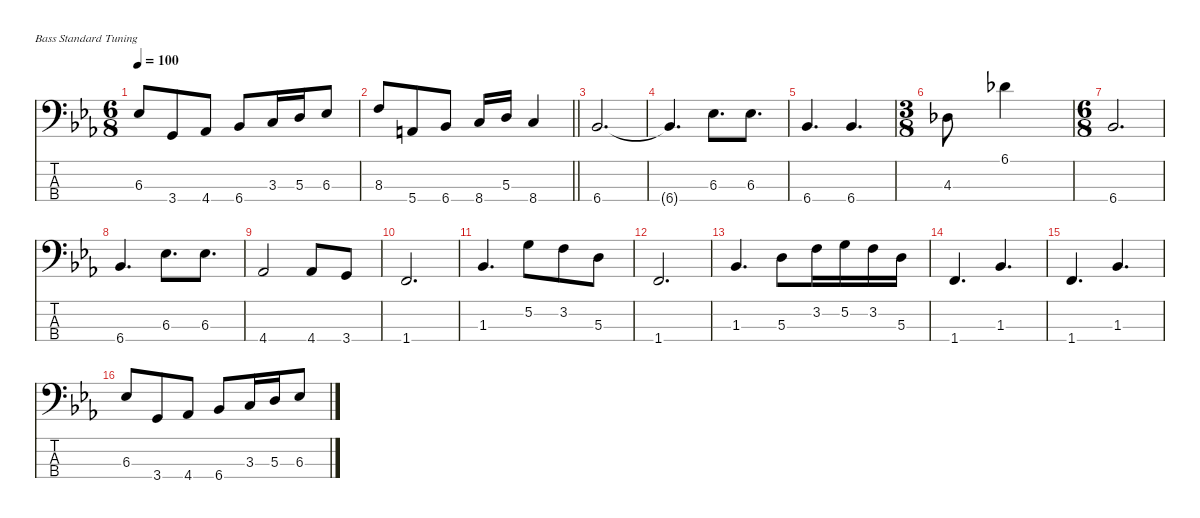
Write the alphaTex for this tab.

\defaultSystemsLayout 4
\hideDynamics
\bracketExtendMode nobrackets
\singleTrackTrackNamePolicy hidden
\multiTrackTrackNamePolicy hidden
\firstSystemTrackNameMode fullname
\otherSystemsTrackNameOrientation horizontal
\track ("BASS" "s.guit.") {instrument acousticguitarsteel}
\staff {score tabs}
\tuning (G2 D2 A1 E1)
\ts (6 8)
\tempo 100
\clef f4
\ks eb
6.3{acc b}.8{dy f beam Up} 3.4{acc forcenatural}.8{beam Up} 4.4{acc b}.8{beam Up} 6.4{acc b}.8{beam Up} 3.3{acc forcenatural}.16{beam Up} 5.3{acc forcenatural}.16{beam Up} 6.3{acc b}.8{beam Up} |
\barLineRight lightlight
8.3{acc forcenatural}.8{beam Up} 5.4{acc forcenatural}.8{beam Up} 6.4{acc b}.8{beam Up} 8.4{acc forcenatural}.16{beam Up} 5.3{acc forcenatural}.16{beam Up} 8.4{acc forcenatural}.4{beam Up} |
6.4{acc b}.2{d beam Up} |
6.4{t acc b}.4{d beam Up} 6.3{acc b}.8{d beam Down} 6.3{acc b}.8{d beam Down} |
6.4{acc b}.4{d beam Up} 6.4{acc b}.4{d beam Up} |
\ts (3 8)
\beaming (8 3)
4.3{acc b}.8{beam Down} 6.1{acc b}.4{beam Down} |
\ts (6 8)
\beaming (8 3 3)
6.4{acc b}.2{d beam Up} |
6.4{acc b}.4{d beam Up} 6.3{acc b}.8{d beam Down} 6.3{acc b}.8{d beam Down} |
4.4{acc b}.2{beam Up} 4.4{acc b}.8{beam Up} 3.4{acc forcenatural}.8{beam Up} |
1.4{acc forcenatural}.2{d beam Up} |
1.3{acc b}.4{d beam Up} 5.2{acc forcenatural}.8{beam Down} 3.2{acc forcenatural}.8{beam Down} 5.3{acc forcenatural}.8{beam Down} |
1.4{acc forcenatural}.2{d beam Up} |
1.3{acc b}.4{d beam Up} 5.3{acc forcenatural}.8{beam Down} 3.2{acc forcenatural}.16{beam Down} 5.2{acc forcenatural}.16{beam Down} 3.2{acc forcenatural}.16{beam Down} 5.3{acc forcenatural}.16{beam Down} |
1.4{acc forcenatural}.4{d beam Up} 1.3{acc b}.4{d beam Up} |
1.4{acc forcenatural}.4{d beam Up} 1.3{acc b}.4{d beam Up} |
6.3{acc b}.8{beam Up} 3.4{acc forcenatural}.8{beam Up} 4.4{acc b}.8{beam Up} 6.4{acc b}.8{beam Up} 3.3{acc forcenatural}.16{beam Up} 5.3{acc forcenatural}.16{beam Up} 6.3{acc b}.8{beam Up}
